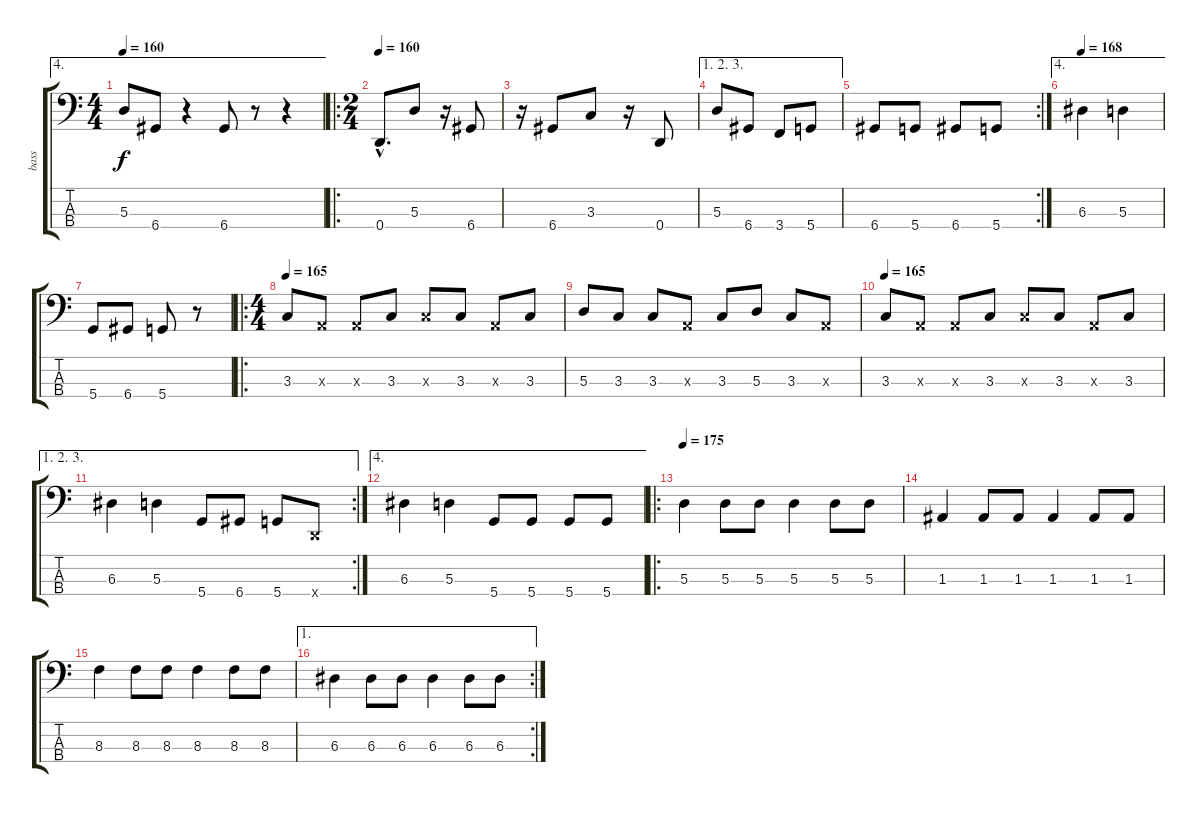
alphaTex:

\track ("bass" "bass") {instrument electricbassfinger}
\staff {score tabs}
\tuning (G2 D2 A1 D1) {hide}
\ae 4
\ts (4 4)
\tempo 160
\clef f4
\ks c
5.3.8{dy f} 6.4.8 r.4 6.4.8 r.8 r.4 |
\ro
\ts (2 4)
\tempo 160
0.4{hac}.8{d} 5.3.8 r.16 6.4.8 |
r.16 6.4.8 3.3.8 r.16 0.4.8 |
\ae (1 2 3)
5.3.8 6.4.8 3.4.8 5.4.8 |
\rc 2
6.4.8 5.4.8 6.4.8 5.4.8 |
\ae 4
\tempo 168
6.3.4 5.3.4 |
5.4.8 6.4.8 5.4.8 r.8 |
\ro
\ts (4 4)
\tempo 165
3.3.8 0.3{x}.8 0.3{x}.8 3.3.8 3.3{x}.8 3.3.8 0.3{x}.8 3.3.8 |
5.3.8 3.3.8 3.3.8 0.3{x}.8 3.3.8 5.3.8 3.3.8 0.3{x}.8 |
\tempo 165
3.3.8 0.3{x}.8 0.3{x}.8 3.3.8 3.3{x}.8 3.3.8 0.3{x}.8 3.3.8 |
\ae (1 2 3)
\rc 2
6.3.4 5.3.4 5.4.8 6.4.8 5.4.8 0.4{x}.8 |
\ae 4
6.3.4 5.3.4 5.4.8 5.4.8 5.4.8 5.4.8 |
\ro
\tempo 175
5.3.4 5.3.8 5.3.8 5.3.4 5.3.8 5.3.8 |
1.3.4 1.3.8 1.3.8 1.3.4 1.3.8 1.3.8 |
8.3.4 8.3.8 8.3.8 8.3.4 8.3.8 8.3.8 |
\ae 1
\rc 2
6.3.4 6.3.8 6.3.8 6.3.4 6.3.8 6.3.8
